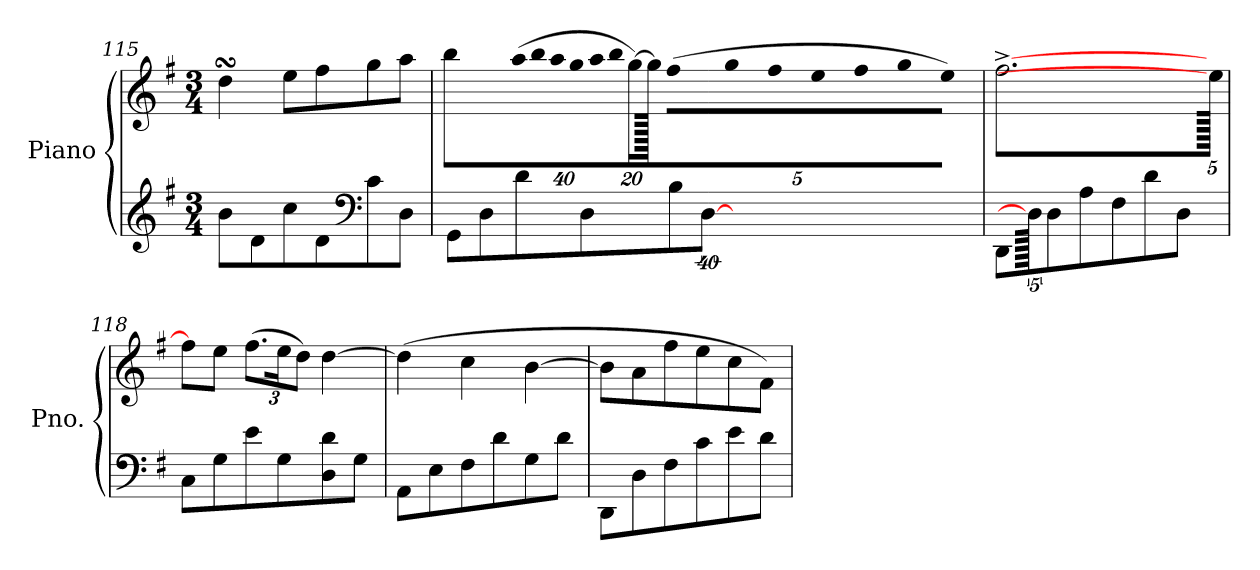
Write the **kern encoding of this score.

**kern	**kern
*part1	*part1
*staff2	*staff1
*I"Piano	*
*I'Pno.	*
*clefG2	*clefG2
*k[f#]	*k[f#]
*M3/4	*M3/4
=115	=115
8b\L	4ddsSSS\
8d\	.
8cc\	8ee\L
8d\	8ff#\
*clefF4	*
8c\	8gg\
8D\J	8aa\J
=116	=116
320ryy	4bb\
8GG\L	.
8D\	.
*	*Xbrackettup
!	!LO:N:vis=16
.	(>640%23aa\LL
8d\	.
!	!LO:N:vis=16
.	640%23bb\
!	!LO:N:vis=16
.	640%23aa\
!	!LO:N:vis=16
.	640%23gg\
8D\	.
!	!LO:N:vis=16
.	640%23aa\
!	!LO:N:vis=16
.	640%23bb\
.	[320%11gg\JJ)
.	640gg\JJ]
!	!LO:N:vis=16
.	(>640%23ff#\LL
8B\	.
!	!LO:N:vis=16
.	640%23gg\
!	!LO:N:vis=16
.	640%23ff#\
!	!LO:N:vis=16
.	640%23ee\
[320%39D\J	.
!	!LO:N:vis=16
.	640%23ff#\
!	!LO:N:vis=16
.	640%23gg\
.	[640%21ee\JJ)
=117	=117
8DD\L	[2.ff#^\
320D\J]	.
8D\	.
8A\	.
8F#\	.
8d\	.
8D\J	.
.	320ee\JJ]
!!LO:LB:g=z
=118	=118
8C\L	8ff#\L]
8G\	8ee\J
8e\	(>12.ff#\L
8G\	24ee\K
.	12dd\J)
8D\ 8d\	[4dd\
8G\J	.
=119	=119
8AA\L	(>4dd\]
8E\	.
8F#\	4cc\
8d\	.
8G\	[4b\
8d\J	.
=120	=120
8DD\L	8b\L]
8D\	8a\
8F#\	8ff#\
8c\	8ee\
8e\	8cc\
8d\J	8f#\J)
=	=
*-	*-
